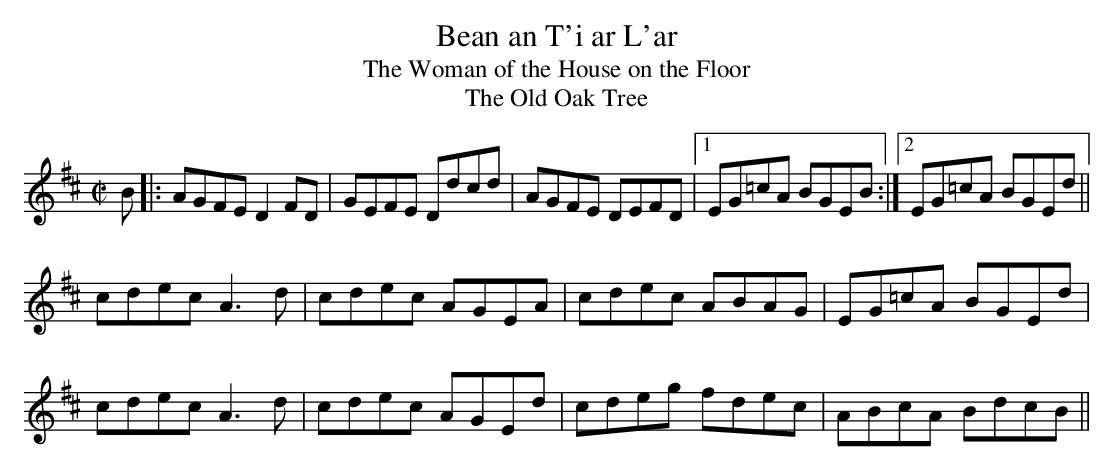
X:1
T:Bean an T'i ar L'ar
T:Woman of the House on the Floor, The
T:Old Oak Tree, The
M:C|
K:D
B|:AGFE D2FD|GEFE Ddcd|AGFE DEFD|1 EG=cA BGEB:|2 EG=cA BGEd||
cdec A3d|cdec AGEA|cdec ABAG|EG=cA BGEd|
cdec A3d|cdec AGEd|cdeg fdec|ABcA BdcB||
